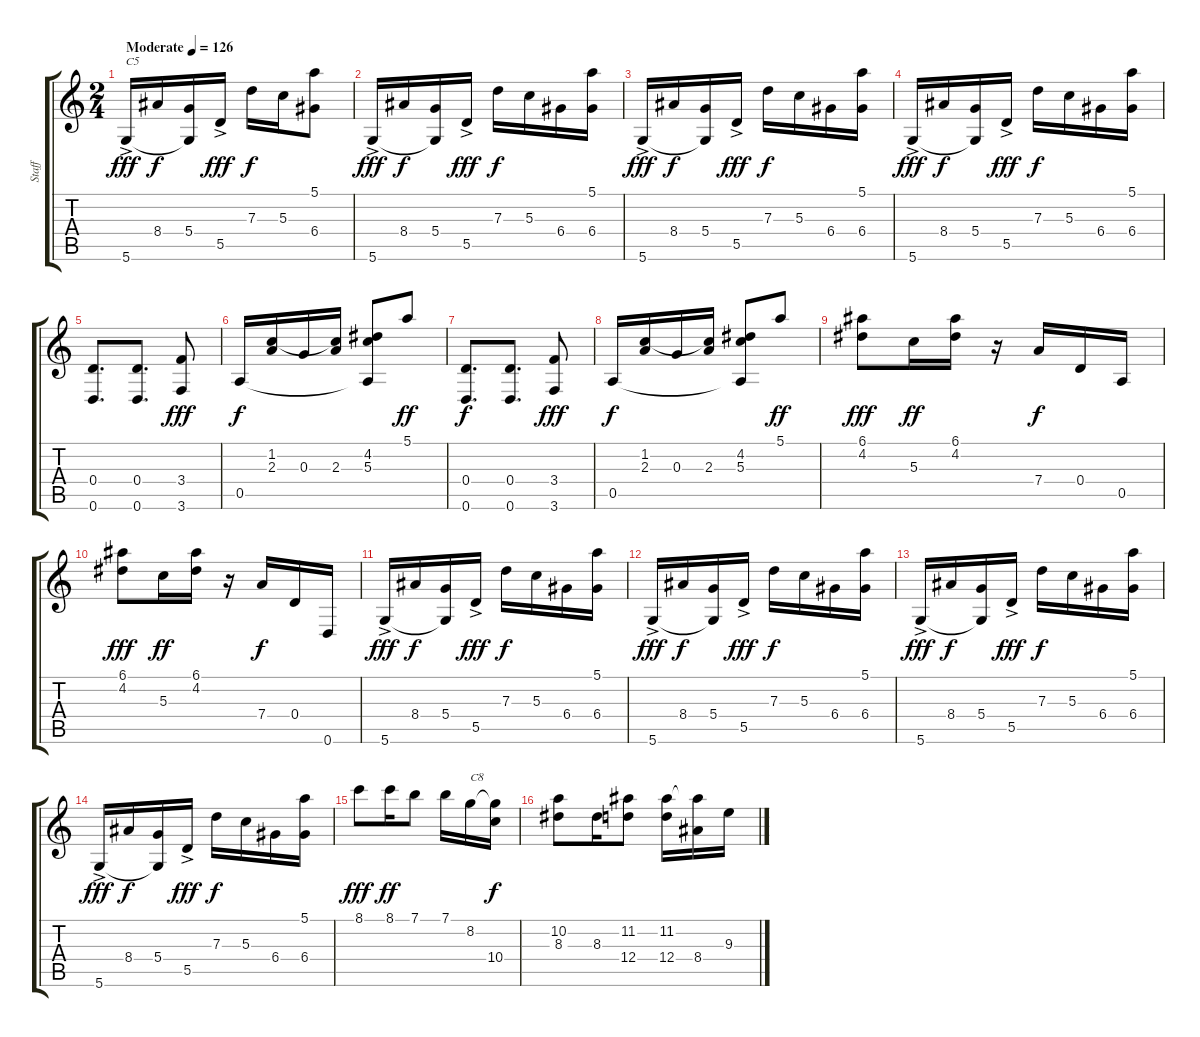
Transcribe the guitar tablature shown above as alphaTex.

\track ("Staff" "Staff") {instrument acousticguitarnylon}
\staff {score tabs}
\tuning (E4 B3 G3 D3 A2 D2) {hide}
\ts (2 4)
\tempo (126 "Moderate")
\clef g2
\ks c
5.6{ac}.16{txt "C5" dy fff instrument acousticguitarnylon} 8.4.16{dy f} (5.4 5.6{t}).16 5.5{ac}.16{dy fff} 7.3.16{dy f} 5.3.16 (5.1 6.4).8 |
5.6{ac}.16{dy fff} 8.4.16{dy f} (5.4 5.6{t}).16 5.5{ac}.16{dy fff} 7.3.16{dy f} 5.3.16 6.4.16 (5.1 6.4).16 |
5.6{ac}.16{dy fff} 8.4.16{dy f} (5.4 5.6{t}).16 5.5{ac}.16{dy fff} 7.3.16{dy f} 5.3.16 6.4.16 (5.1 6.4).16 |
5.6{ac}.16{dy fff} 8.4.16{dy f} (5.4 5.6{t}).16 5.5{ac}.16{dy fff} 7.3.16{dy f} 5.3.16 6.4.16 (5.1 6.4).16 |
(0.4 0.6).8{d} (0.4 0.6).8{d} (3.4 3.6).8{dy fff} |
0.5.16{dy f} (1.2 2.3).16 0.3.16 (1.2{t} 2.3).16 (4.2 5.3 0.5{t}).8 5.1.8{dy ff} |
(0.4 0.6).8{d dy f} (0.4 0.6).8{d} (3.4 3.6).8{dy fff} |
0.5.16{dy f} (1.2 2.3).16 0.3.16 (1.2{t} 2.3).16 (4.2 5.3 0.5{t}).8 5.1.8{dy ff} |
(6.1 4.2).8{dy fff} 5.3.16{dy ff} (6.1 4.2).16 r.16 7.4.16{dy f} 0.4.16 0.5.16 |
(6.1 4.2).8{dy fff} 5.3.16{dy ff} (6.1 4.2).16 r.16 7.4.16{dy f} 0.4.16 0.6.16 |
5.6{ac}.16{dy fff} 8.4.16{dy f} (5.4 5.6{t}).16 5.5{ac}.16{dy fff} 7.3.16{dy f} 5.3.16 6.4.16 (5.1 6.4).16 |
5.6{ac}.16{dy fff} 8.4.16{dy f} (5.4 5.6{t}).16 5.5{ac}.16{dy fff} 7.3.16{dy f} 5.3.16 6.4.16 (5.1 6.4).16 |
5.6{ac}.16{dy fff} 8.4.16{dy f} (5.4 5.6{t}).16 5.5{ac}.16{dy fff} 7.3.16{dy f} 5.3.16 6.4.16 (5.1 6.4).16 |
5.6{ac}.16{dy fff} 8.4.16{dy f} (5.4 5.6{t}).16 5.5{ac}.16{dy fff} 7.3.16{dy f} 5.3.16 6.4.16 (5.1 6.4).16 |
8.1.8{dy fff} 8.1.16{dy ff} 7.1.8 7.1.16 8.2.16{txt "C8"} (8.2{t} 10.4).16{dy f} |
(10.2 8.3).8 8.3.16 (11.2 12.4).8 (11.2 12.4).16 (11.2{t} 8.4).16 9.3.16
